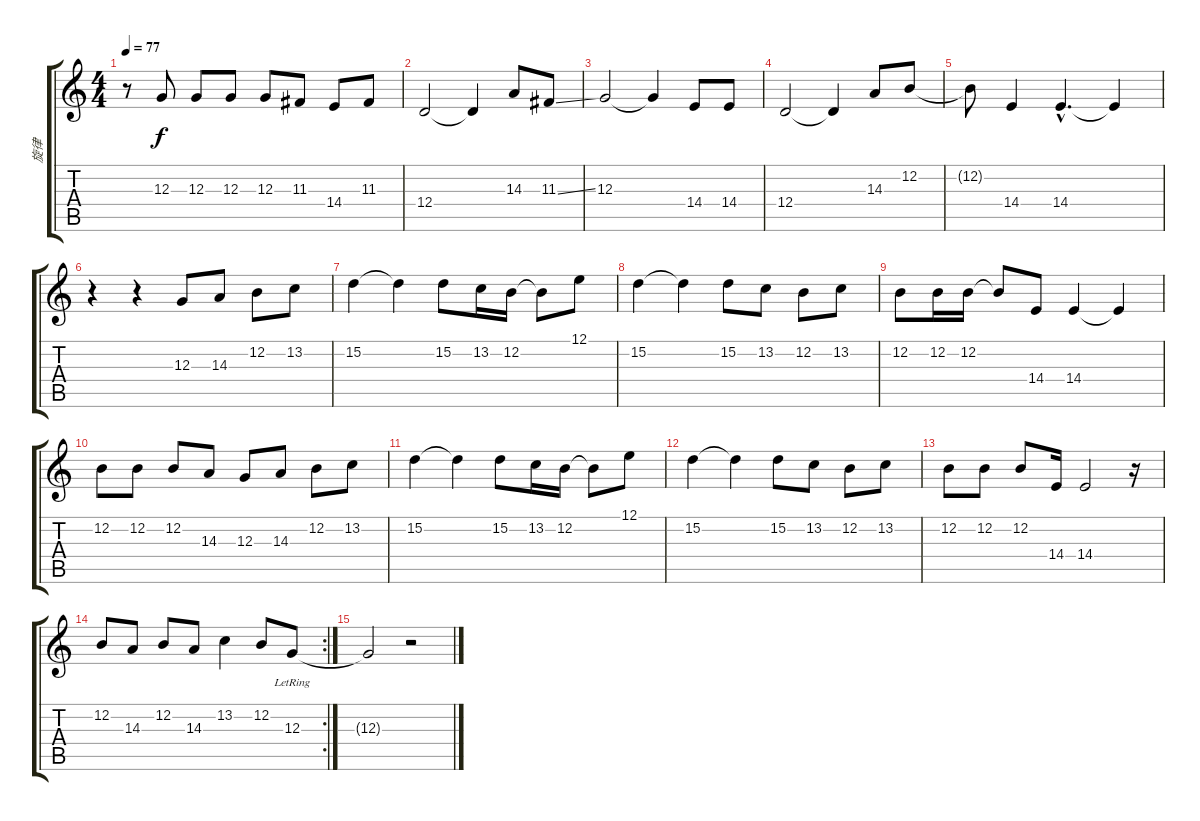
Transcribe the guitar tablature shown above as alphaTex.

\track ("旋律" "旋律") {instrument flute}
\staff {score tabs}
\tuning (E4 B3 G3 D3 A2 E2) {hide}
\ts (4 4)
\tempo 77
\clef g2
\ks c
r.8{dy f} 12.3.8 12.3.8 12.3.8 12.3.8 11.3.8 14.4.8 11.3.8 |
12.4.2 12.4{t}.4 14.3.8 11.3{ss}.8 |
12.3.2 12.3{t}.4 14.4.8 14.4.8 |
12.4.2 12.4{t}.4 14.3.8 12.2.8 |
12.2{t}.8 14.4.4 14.4{hac}.4{d} 14.4{t}.4 |
r.4 r.4 12.3.8 14.3.8 12.2.8 13.2.8 |
15.2.4 15.2{t}.4 15.2.8 13.2.16 12.2.16 12.2{t}.8 12.1.8 |
15.2.4 15.2{t}.4 15.2.8 13.2.8 12.2.8 13.2.8 |
12.2.8 12.2.16 12.2.16 12.2{t}.8 14.4.8 14.4.4 14.4{t}.4 |
12.2.8 12.2.8 12.2.8 14.3.8 12.3.8 14.3.8 12.2.8 13.2.8 |
15.2.4 15.2{t}.4 15.2.8 13.2.16 12.2.16 12.2{t}.8 12.1.8 |
15.2.4 15.2{t}.4 15.2.8 13.2.8 12.2.8 13.2.8 |
12.2.8 12.2.8 12.2.8 14.4.16 14.4.2 r.16 |
\rc 2
12.2.8 14.3.8 12.2.8 14.3.8 13.2.4 12.2.8 12.3{lr}.8 |
12.3{t}.2 r.2
